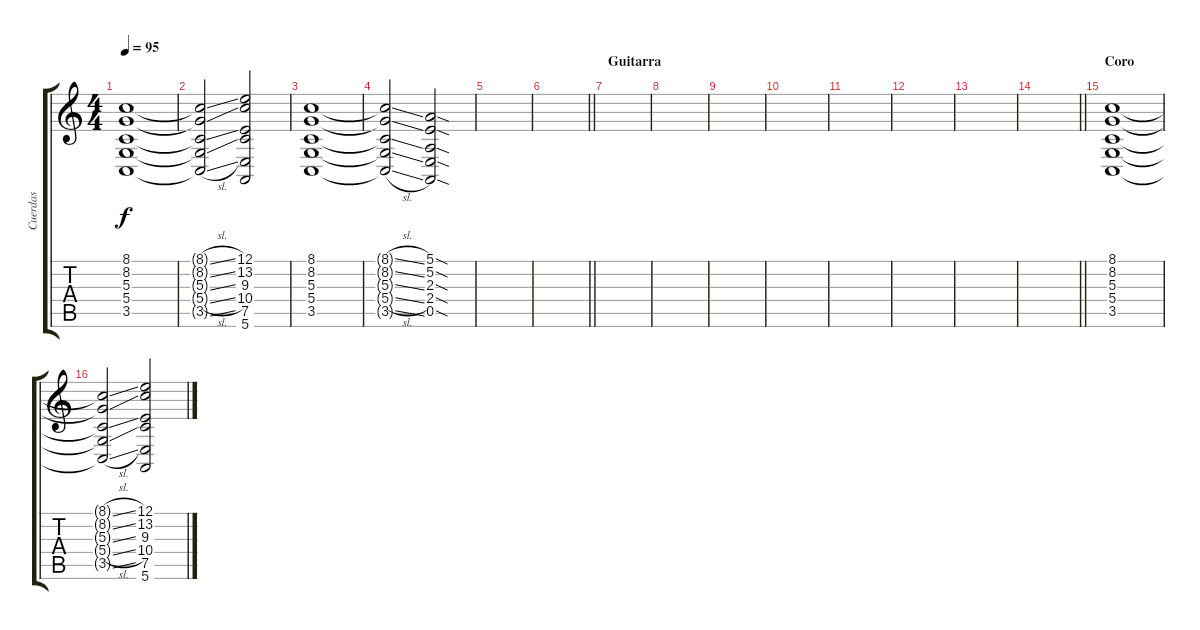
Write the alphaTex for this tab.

\track ("Cuerdas" "Cuerdas") {instrument stringensemble1}
\staff {score tabs}
\tuning (E4 B3 G3 D3 A2 E2) {hide}
\ts (4 4)
\tempo 95
\clef g2
\ks c
(8.1 8.2 5.3 5.4 3.5).1{dy f} |
(8.1{sl t} 8.2{sl t} 5.3{sl t} 5.4{sl t} 3.5{sl t}).2 (12.1 13.2 9.3 10.4 7.5 5.6).2 |
(8.1 8.2 5.3 5.4 3.5).1 |
(8.1{sl t} 8.2{sl t} 5.3{sl t} 5.4{sl t} 3.5{sl t}).2 (5.1{sod} 5.2{sod} 2.3{sod} 2.4{sod} 0.5{sod}).2 |
|
\barLineRight lightlight
|
\section ("" "Guitarra")
|
|
|
|
|
|
|
\barLineRight lightlight
|
\section ("" "Coro")
(8.1 8.2 5.3 5.4 3.5).1 |
(8.1{sl t} 8.2{sl t} 5.3{sl t} 5.4{sl t} 3.5{sl t}).2 (12.1 13.2 9.3 10.4 7.5 5.6).2
